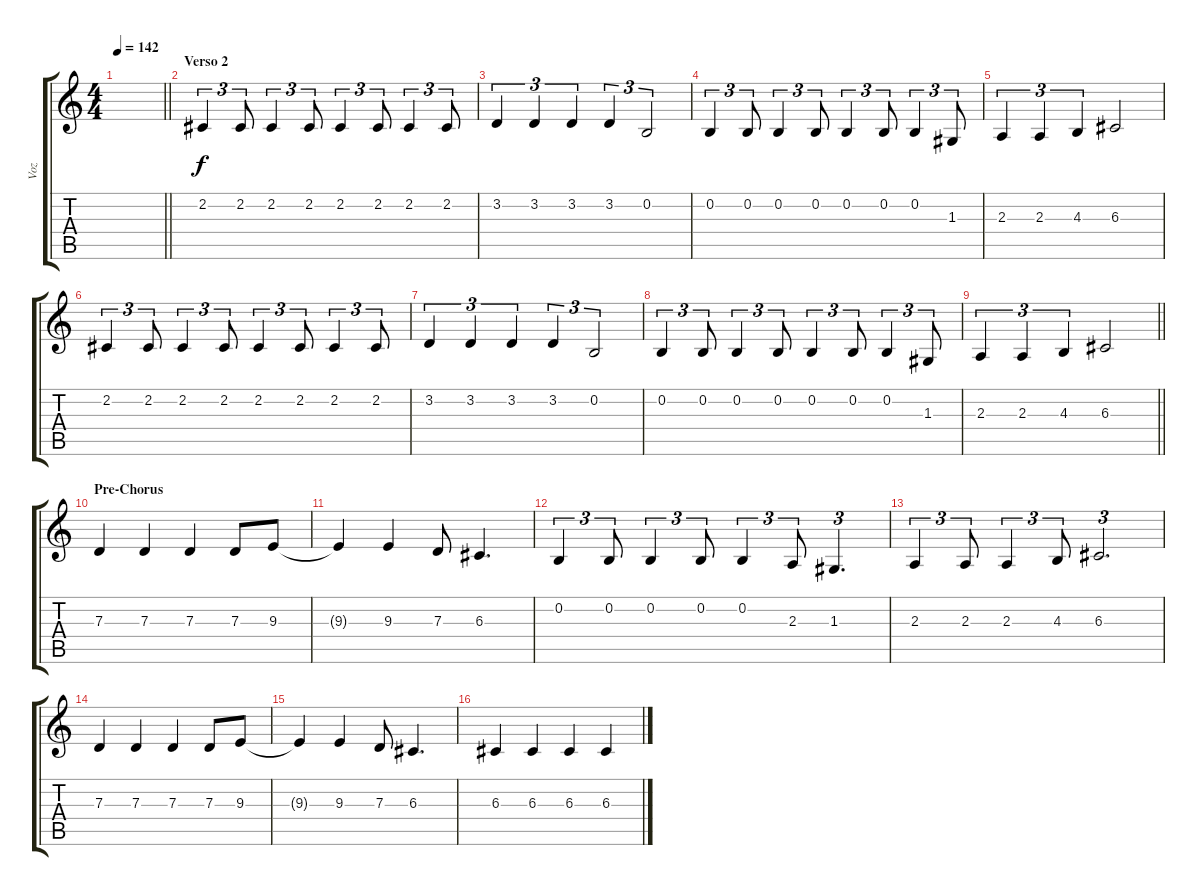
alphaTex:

\track ("Voz" "Voz") {instrument pad4choir}
\staff {score tabs}
\tuning (E4 B3 G3 D3 A2 E2) {hide}
\ts (4 4)
\tempo 142
\clef g2
\barLineRight lightlight
\ks c
|
\section ("" "Verso 2")
2.2.4{tu (3 2)} 2.2.8{tu (3 2)} 2.2.4{tu (3 2)} 2.2.8{tu (3 2)} 2.2.4{tu (3 2)} 2.2.8{tu (3 2)} 2.2.4{tu (3 2)} 2.2.8{tu (3 2)} |
3.2.4{tu (3 2)} 3.2.4{tu (3 2)} 3.2.4{tu (3 2)} 3.2.4{tu (3 2)} 0.2.2{tu (3 2)} |
0.2.4{tu (3 2)} 0.2.8{tu (3 2)} 0.2.4{tu (3 2)} 0.2.8{tu (3 2)} 0.2.4{tu (3 2)} 0.2.8{tu (3 2)} 0.2.4{tu (3 2)} 1.3.8{tu (3 2)} |
2.3.4{tu (3 2)} 2.3.4{tu (3 2)} 4.3.4{tu (3 2)} 6.3.2 |
2.2.4{tu (3 2)} 2.2.8{tu (3 2)} 2.2.4{tu (3 2)} 2.2.8{tu (3 2)} 2.2.4{tu (3 2)} 2.2.8{tu (3 2)} 2.2.4{tu (3 2)} 2.2.8{tu (3 2)} |
3.2.4{tu (3 2)} 3.2.4{tu (3 2)} 3.2.4{tu (3 2)} 3.2.4{tu (3 2)} 0.2.2{tu (3 2)} |
0.2.4{tu (3 2)} 0.2.8{tu (3 2)} 0.2.4{tu (3 2)} 0.2.8{tu (3 2)} 0.2.4{tu (3 2)} 0.2.8{tu (3 2)} 0.2.4{tu (3 2)} 1.3.8{tu (3 2)} |
\barLineRight lightlight
2.3.4{tu (3 2)} 2.3.4{tu (3 2)} 4.3.4{tu (3 2)} 6.3.2 |
\section ("" "Pre-Chorus")
7.3.4 7.3.4 7.3.4 7.3.8 9.3.8 |
9.3{t}.4 9.3.4 7.3.8 6.3.4{d} |
0.2.4{tu (3 2)} 0.2.8{tu (3 2)} 0.2.4{tu (3 2)} 0.2.8{tu (3 2)} 0.2.4{tu (3 2)} 2.3.8{tu (3 2)} 1.3.4{d tu (3 2)} |
2.3.4{tu (3 2)} 2.3.8{tu (3 2)} 2.3.4{tu (3 2)} 4.3.8{tu (3 2)} 6.3.2{d tu (3 2)} |
7.3.4 7.3.4 7.3.4 7.3.8 9.3.8 |
9.3{t}.4 9.3.4 7.3.8 6.3.4{d} |
6.3.4 6.3.4 6.3.4 6.3.4
